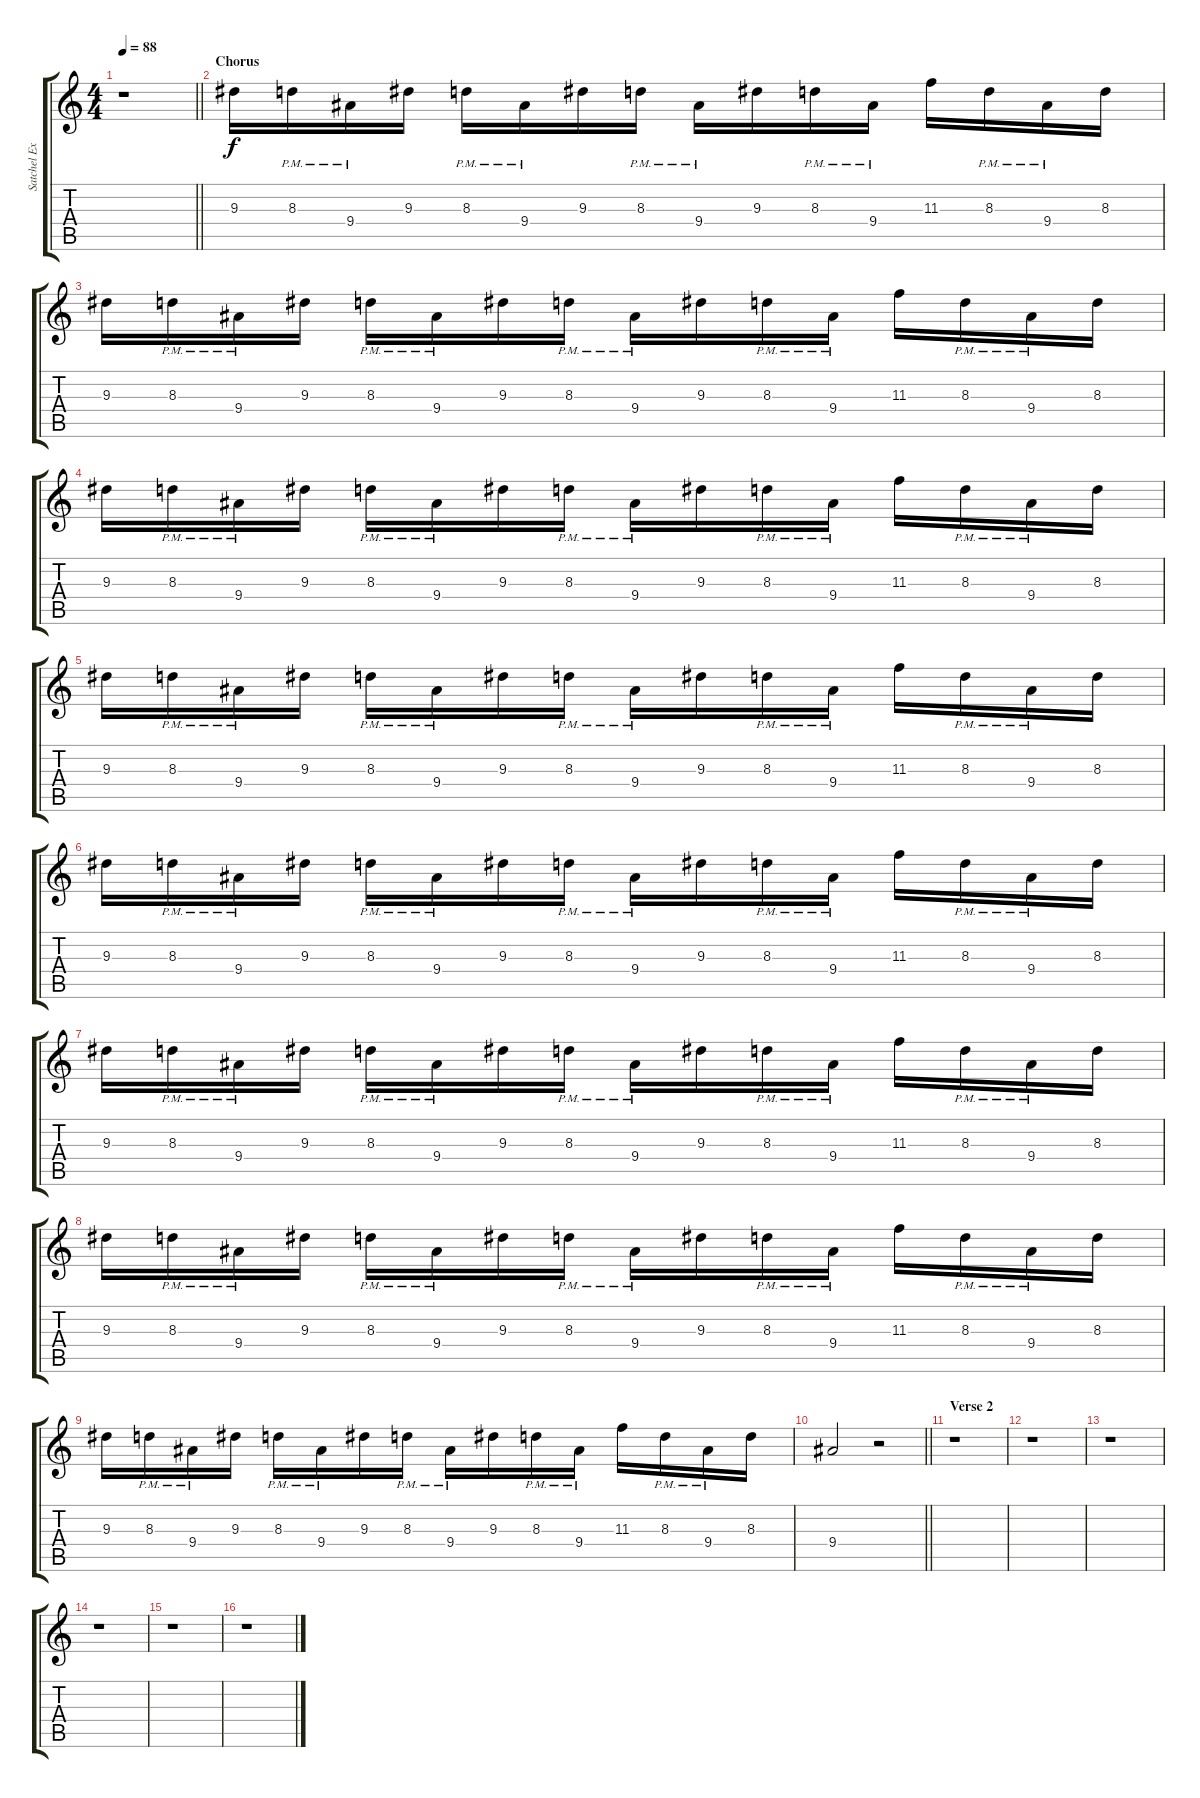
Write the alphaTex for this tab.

\track ("Satchel Extra" "Satchel Ex") {instrument distortionguitar}
\staff {score tabs}
\tuning (Eb4 Bb3 Gb3 Db3 Ab2 Eb2) {hide}
\ts (4 4)
\tempo 88
\clef g2
\barLineRight lightlight
\ks c
r.1{dy f} |
\section ("" "Chorus")
9.3.16 8.3{pm}.16 9.4{pm}.16 9.3.16 8.3{pm}.16 9.4{pm}.16 9.3.16 8.3{pm}.16 9.4{pm}.16 9.3.16 8.3{pm}.16 9.4{pm}.16 11.3.16 8.3{pm}.16 9.4{pm}.16 8.3.16 |
9.3.16 8.3{pm}.16 9.4{pm}.16 9.3.16 8.3{pm}.16 9.4{pm}.16 9.3.16 8.3{pm}.16 9.4{pm}.16 9.3.16 8.3{pm}.16 9.4{pm}.16 11.3.16 8.3{pm}.16 9.4{pm}.16 8.3.16 |
9.3.16 8.3{pm}.16 9.4{pm}.16 9.3.16 8.3{pm}.16 9.4{pm}.16 9.3.16 8.3{pm}.16 9.4{pm}.16 9.3.16 8.3{pm}.16 9.4{pm}.16 11.3.16 8.3{pm}.16 9.4{pm}.16 8.3.16 |
9.3.16 8.3{pm}.16 9.4{pm}.16 9.3.16 8.3{pm}.16 9.4{pm}.16 9.3.16 8.3{pm}.16 9.4{pm}.16 9.3.16 8.3{pm}.16 9.4{pm}.16 11.3.16 8.3{pm}.16 9.4{pm}.16 8.3.16 |
9.3.16 8.3{pm}.16 9.4{pm}.16 9.3.16 8.3{pm}.16 9.4{pm}.16 9.3.16 8.3{pm}.16 9.4{pm}.16 9.3.16 8.3{pm}.16 9.4{pm}.16 11.3.16 8.3{pm}.16 9.4{pm}.16 8.3.16 |
9.3.16 8.3{pm}.16 9.4{pm}.16 9.3.16 8.3{pm}.16 9.4{pm}.16 9.3.16 8.3{pm}.16 9.4{pm}.16 9.3.16 8.3{pm}.16 9.4{pm}.16 11.3.16 8.3{pm}.16 9.4{pm}.16 8.3.16 |
9.3.16 8.3{pm}.16 9.4{pm}.16 9.3.16 8.3{pm}.16 9.4{pm}.16 9.3.16 8.3{pm}.16 9.4{pm}.16 9.3.16 8.3{pm}.16 9.4{pm}.16 11.3.16 8.3{pm}.16 9.4{pm}.16 8.3.16 |
9.3.16 8.3{pm}.16 9.4{pm}.16 9.3.16 8.3{pm}.16 9.4{pm}.16 9.3.16 8.3{pm}.16 9.4{pm}.16 9.3.16 8.3{pm}.16 9.4{pm}.16 11.3.16 8.3{pm}.16 9.4{pm}.16 8.3.16 |
\barLineRight lightlight
9.4.2 r.2 |
\section ("" "Verse 2")
r.1 |
r.1 |
r.1 |
r.1 |
r.1 |
r.1
